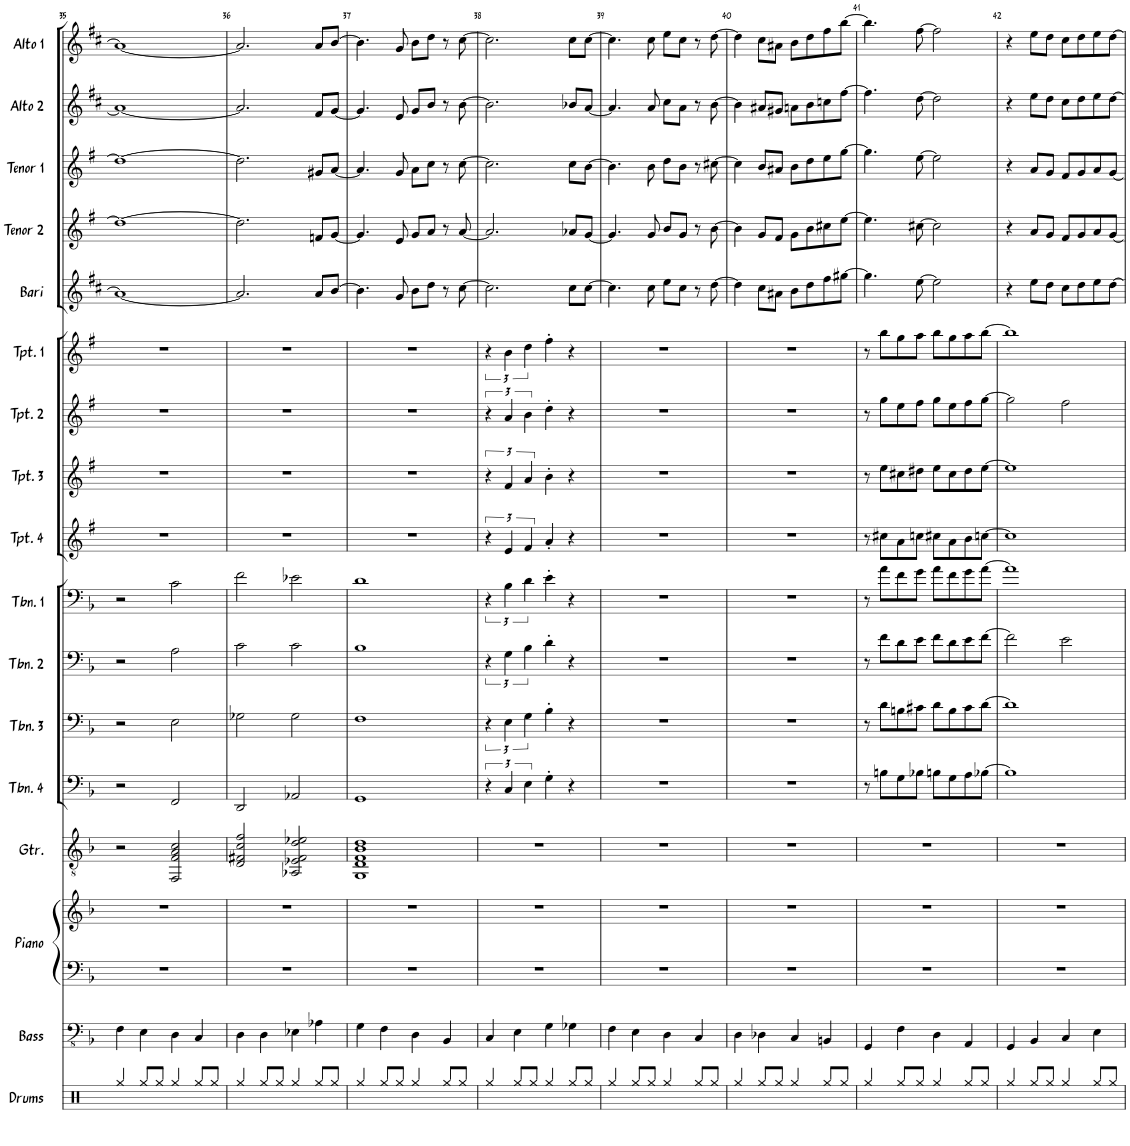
**kern	**kern	**kern	**kern	**kern	**kern	**kern	**kern	**kern	**kern	**kern	**kern	**kern	**kern	**kern	**kern	**kern	**kern
*part17	*part16	*part15	*part15	*part14	*part13	*part12	*part11	*part10	*part9	*part8	*part7	*part6	*part5	*part4	*part3	*part2	*part1
*staff18	*staff17	*staff16	*staff15	*staff14	*staff13	*staff12	*staff11	*staff10	*staff9	*staff8	*staff7	*staff6	*staff5	*staff4	*staff3	*staff2	*staff1
*I"Drums	*I"Bass	*I"Piano	*	*I"Guitar	*I"Trombone 4	*I"Trombone 3	*I"Trombone 2	*I"Trombone 1	*I"Trumpet 4	*I"Trumpet 3	*I"Trumpet 2	*I"Trumpet 1	*I"Baritone Sax	*I"Tenor Sax 2	*I"Tenor Sax 1	*I"Alto Sax 2	*I"Alto Sax 1
*I'Drums	*I'Bass	*I'Piano	*	*I'Gtr.	*I'Tbn. 4	*I'Tbn. 3	*I'Tbn. 2	*I'Tbn. 1	*I'Tpt. 4	*I'Tpt. 3	*I'Tpt. 2	*I'Tpt. 1	*I'Bari	*I'Tenor 2	*I'Tenor 1	*I'Alto 2	*I'Alto 1
!!LO:PB:g=z
*clefX	*clefFv4	*clefF4	*clefG2	*clefGv2	*clefF4	*clefF4	*clefF4	*clefF4	*clefG2	*clefG2	*clefG2	*clefG2	*clefG2	*clefG2	*clefG2	*clefG2	*clefG2
*	*	*	*	*	*	*	*	*	*Trd1c2	*Trd1c2	*Trd1c2	*Trd1c2	*Trd12c21	*Trd8c14	*Trd8c14	*Trd5c9	*Trd5c9
*k[]	*k[b-]	*k[b-]	*k[b-]	*k[b-]	*k[b-]	*k[b-]	*k[b-]	*k[b-]	*k[f#]	*k[f#]	*k[f#]	*k[f#]	*k[f#c#]	*k[f#]	*k[f#]	*k[f#c#]	*k[f#c#]
*M4/4	*M4/4	*M4/4	*M4/4	*M4/4	*M4/4	*M4/4	*M4/4	*M4/4	*M4/4	*M4/4	*M4/4	*M4/4	*M4/4	*M4/4	*M4/4	*M4/4	*M4/4
=35	=35	=35	=35	=35	=35	=35	=35	=35	=35	=35	=35	=35	=35	=35	=35	=35	=35
4Rgg/	4FF\	1r	1r	2r	2r	2r	2r	2r	1r	1r	1r	1r	1a_	1dd_	1dd_	1a_	1a_
8Rgg/L	4EE\	.	.	.	.	.	.	.	.	.	.	.	.	.	.	.	.
8Rgg/J	.	.	.	.	.	.	.	.	.	.	.	.	.	.	.	.	.
4Rgg/	4DD\	.	.	2FF/ 2F/ 2A/ 2c/	2FF/	2E\	2A\	2c\	.	.	.	.	.	.	.	.	.
8Rgg/L	4CC/	.	.	.	.	.	.	.	.	.	.	.	.	.	.	.	.
8Rgg/J	.	.	.	.	.	.	.	.	.	.	.	.	.	.	.	.	.
=36	=36	=36	=36	=36	=36	=36	=36	=36	=36	=36	=36	=36	=36	=36	=36	=36	=36
4Rgg/	4DD\	1r	1r	2D/ 2F#X/ 2c/ 2f/	2DD/	2G-X\	2c\	2f\	1r	1r	1r	1r	2.a/]	2.dd\]	2.dd\]	2.a/]	2.a/]
8Rgg/L	4DD\	.	.	.	.	.	.	.	.	.	.	.	.	.	.	.	.
8Rgg/J	.	.	.	.	.	.	.	.	.	.	.	.	.	.	.	.	.
4Rgg/	4EE-X\	.	.	2AA-X/ 2E-X/ 2F#/ 2d/ 2e-X/	2AA-X/	2G-\	2c\	2e-X\	.	.	.	.	.	.	.	.	.
8Rgg/L	4AA-X\	.	.	.	.	.	.	.	.	.	.	.	8a/L	8fn/L	8g#X/L	8f#/L	8a/L
8Rgg/J	.	.	.	.	.	.	.	.	.	.	.	.	[8b/J	[8g/J	[8a/J	[8g/J	[8b/J
=37	=37	=37	=37	=37	=37	=37	=37	=37	=37	=37	=37	=37	=37	=37	=37	=37	=37
4Rgg/	4GG\	1r	1r	1GG 1D 1F 1B- 1d	1GG	1F	1B-	1d	1r	1r	1r	1r	4.b\]	4.g/]	4.a/]	4.g/]	4.b\]
8Rgg/L	4FF\	.	.	.	.	.	.	.	.	.	.	.	.	.	.	.	.
8Rgg/J	.	.	.	.	.	.	.	.	.	.	.	.	8g/	8e/	8g/	8e/	8g/
4Rgg/	4DD\	.	.	.	.	.	.	.	.	.	.	.	8b\L	8g/L	8a\L	8g/L	8b\L
.	.	.	.	.	.	.	.	.	.	.	.	.	8dd\J	8a/J	8cc\J	8b/J	8dd\J
8Rgg/L	4BBB-/	.	.	.	.	.	.	.	.	.	.	.	8r	8r	8r	8r	8r
8Rgg/J	.	.	.	.	.	.	.	.	.	.	.	.	[8cc#\	[8a/	[8cc\	[8b\	[8cc#\
=38	=38	=38	=38	=38	=38	=38	=38	=38	=38	=38	=38	=38	=38	=38	=38	=38	=38
4Rgg/	4CC/	1r	1r	1r	6r	6r	6r	6r	6r	6r	6r	6r	2.cc#\]	2.a/]	2.cc\]	2.b\]	2.cc#\]
.	.	.	.	.	6C/	6E\	6G\	6B-\	6e/	6f#/	6a/	6b\	.	.	.	.	.
8Rgg/L	4EE\	.	.	.	.	.	.	.	.	.	.	.	.	.	.	.	.
.	.	.	.	.	6E\	6G\	6B-\	6d\	6f#/	6a/	6b\	6dd\	.	.	.	.	.
8Rgg/J	.	.	.	.	.	.	.	.	.	.	.	.	.	.	.	.	.
4Rgg/	4GG\	.	.	.	4G'\	4B-'\	4d'\	4e'\	4a'/	4b'\	4dd'\	4ff#'\	.	.	.	.	.
8Rgg/L	4GG-X\	.	.	.	4r	4r	4r	4r	4r	4r	4r	4r	8cc#\L	8a-X/L	8cc\L	8b-X/L	8cc#\L
8Rgg/J	.	.	.	.	.	.	.	.	.	.	.	.	[8cc#\J	[8g/J	[8b\J	[8a/J	[8cc#\J
=39	=39	=39	=39	=39	=39	=39	=39	=39	=39	=39	=39	=39	=39	=39	=39	=39	=39
4Rgg/	4FF\	1r	1r	1r	1r	1r	1r	1r	1r	1r	1r	1r	4.cc#\]	4.g/]	4.b\]	4.a/]	4.cc#\]
8Rgg/L	4EE\	.	.	.	.	.	.	.	.	.	.	.	.	.	.	.	.
8Rgg/J	.	.	.	.	.	.	.	.	.	.	.	.	8cc#\	8g/	8b\	8a/	8cc#\
4Rgg/	4DD\	.	.	.	.	.	.	.	.	.	.	.	8ee\L	8b/L	8dd\L	8cc#\L	8ee\L
.	.	.	.	.	.	.	.	.	.	.	.	.	8cc#\J	8g/J	8b\J	8a\J	8cc#\J
8Rgg/L	4CC/	.	.	.	.	.	.	.	.	.	.	.	8r	8r	8r	8r	8r
8Rgg/J	.	.	.	.	.	.	.	.	.	.	.	.	[8dd\	[8b\	[8cc#X\	[8b\	[8dd\
=40	=40	=40	=40	=40	=40	=40	=40	=40	=40	=40	=40	=40	=40	=40	=40	=40	=40
4Rgg/	4DD\	1r	1r	1r	1r	1r	1r	1r	1r	1r	1r	1r	4dd\]	4b\]	4cc#\]	4b\]	4dd\]
8Rgg/L	4DD-X\	.	.	.	.	.	.	.	.	.	.	.	8cc#\L	8g/L	8b/L	8a#X/L	8cc#\L
8Rgg/J	.	.	.	.	.	.	.	.	.	.	.	.	8a#X\J	8f#/J	8a#X/J	8g#X/J	8a#X\J
4Rgg/	4CC/	.	.	.	.	.	.	.	.	.	.	.	8b\L	8g\L	8b\L	8an\L	8b\L
.	.	.	.	.	.	.	.	.	.	.	.	.	8dd\	8b\	8dd\	8b\	8dd\
8Rgg/L	4BBBn/	.	.	.	.	.	.	.	.	.	.	.	8ff#\	8cc#X\	8ee\	8ccn\	8ff#\
8Rgg/J	.	.	.	.	.	.	.	.	.	.	.	.	[8gg#X\J	[8ee\J	[8gg\J	[8ff#\J	[8bb\J
=41	=41	=41	=41	=41	=41	=41	=41	=41	=41	=41	=41	=41	=41	=41	=41	=41	=41
4Rgg/	4GGG/	1r	1r	1r	8r	8r	8r	8r	8r	8r	8r	8r	4.gg#\]	4.ee\]	4.gg\]	4.ff#\]	4.bb\]
.	.	.	.	.	8Bn\L	8d\L	8f\L	8a\L	8cc#X\L	8ee\L	8gg\L	8bb\L	.	.	.	.	.
8Rgg/L	4FF\	.	.	.	8G\	8Bn\	8d\	8f\	8a\	8cc#X\	8ee\	8gg\	.	.	.	.	.
8Rgg/J	.	.	.	.	8B-X\J	8c#X\J	8e\J	8g\J	8ccn\J	8dd#X\J	8ff#\J	8aa\J	[8ee\	[8cc#X\	[8ee\	[8dd\	[8ff#\
4Rgg/	4DD\	.	.	.	8Bn\L	8d\L	8f\L	8a\L	8cc#X\L	8ee\L	8gg\L	8bb\L	2ee\]	2cc#\]	2ee\]	2dd\]	2ff#\]
.	.	.	.	.	8G\	8B\	8d\	8f\	8a\	8cc#\	8ee\	8gg\	.	.	.	.	.
8Rgg/L	4AAA/	.	.	.	8A\	8c#\	8e\	8g\	8b\	8dd#\	8ff#\	8aa\	.	.	.	.	.
8Rgg/J	.	.	.	.	[8B-X\J	[8d\J	[8f\J	[8a\J	[8ccn\J	[8ee\J	[8gg\J	[8bb\J	.	.	.	.	.
=42	=42	=42	=42	=42	=42	=42	=42	=42	=42	=42	=42	=42	=42	=42	=42	=42	=42
4Rgg/	4GGG/	1r	1r	1r	1B-]	1d]	2f\]	1a]	1cc]	1ee]	2gg\]	1bb]	4r	4r	4r	4r	4r
8Rgg/L	4BBB-/	.	.	.	.	.	.	.	.	.	.	.	8ee\L	8a/L	8a/L	8ee\L	8ee\L
8Rgg/J	.	.	.	.	.	.	.	.	.	.	.	.	8dd\J	8g/J	8g/J	8dd\J	8dd\J
4Rgg/	4CC/	.	.	.	.	.	2e\	.	.	.	2ff#\	.	8cc#\L	8f#/L	8f#/L	8cc#\L	8cc#\L
.	.	.	.	.	.	.	.	.	.	.	.	.	8dd\	8g/	8g/	8dd\	8dd\
8Rgg/L	4EE\	.	.	.	.	.	.	.	.	.	.	.	8ee\	8a/	8a/	8ee\	8ee\
8Rgg/J	.	.	.	.	.	.	.	.	.	.	.	.	[8dd\J	[8g/J	[8g/J	[8dd\J	[8dd\J
=	=	=	=	=	=	=	=	=	=	=	=	=	=	=	=	=	=
*-	*-	*-	*-	*-	*-	*-	*-	*-	*-	*-	*-	*-	*-	*-	*-	*-	*-
